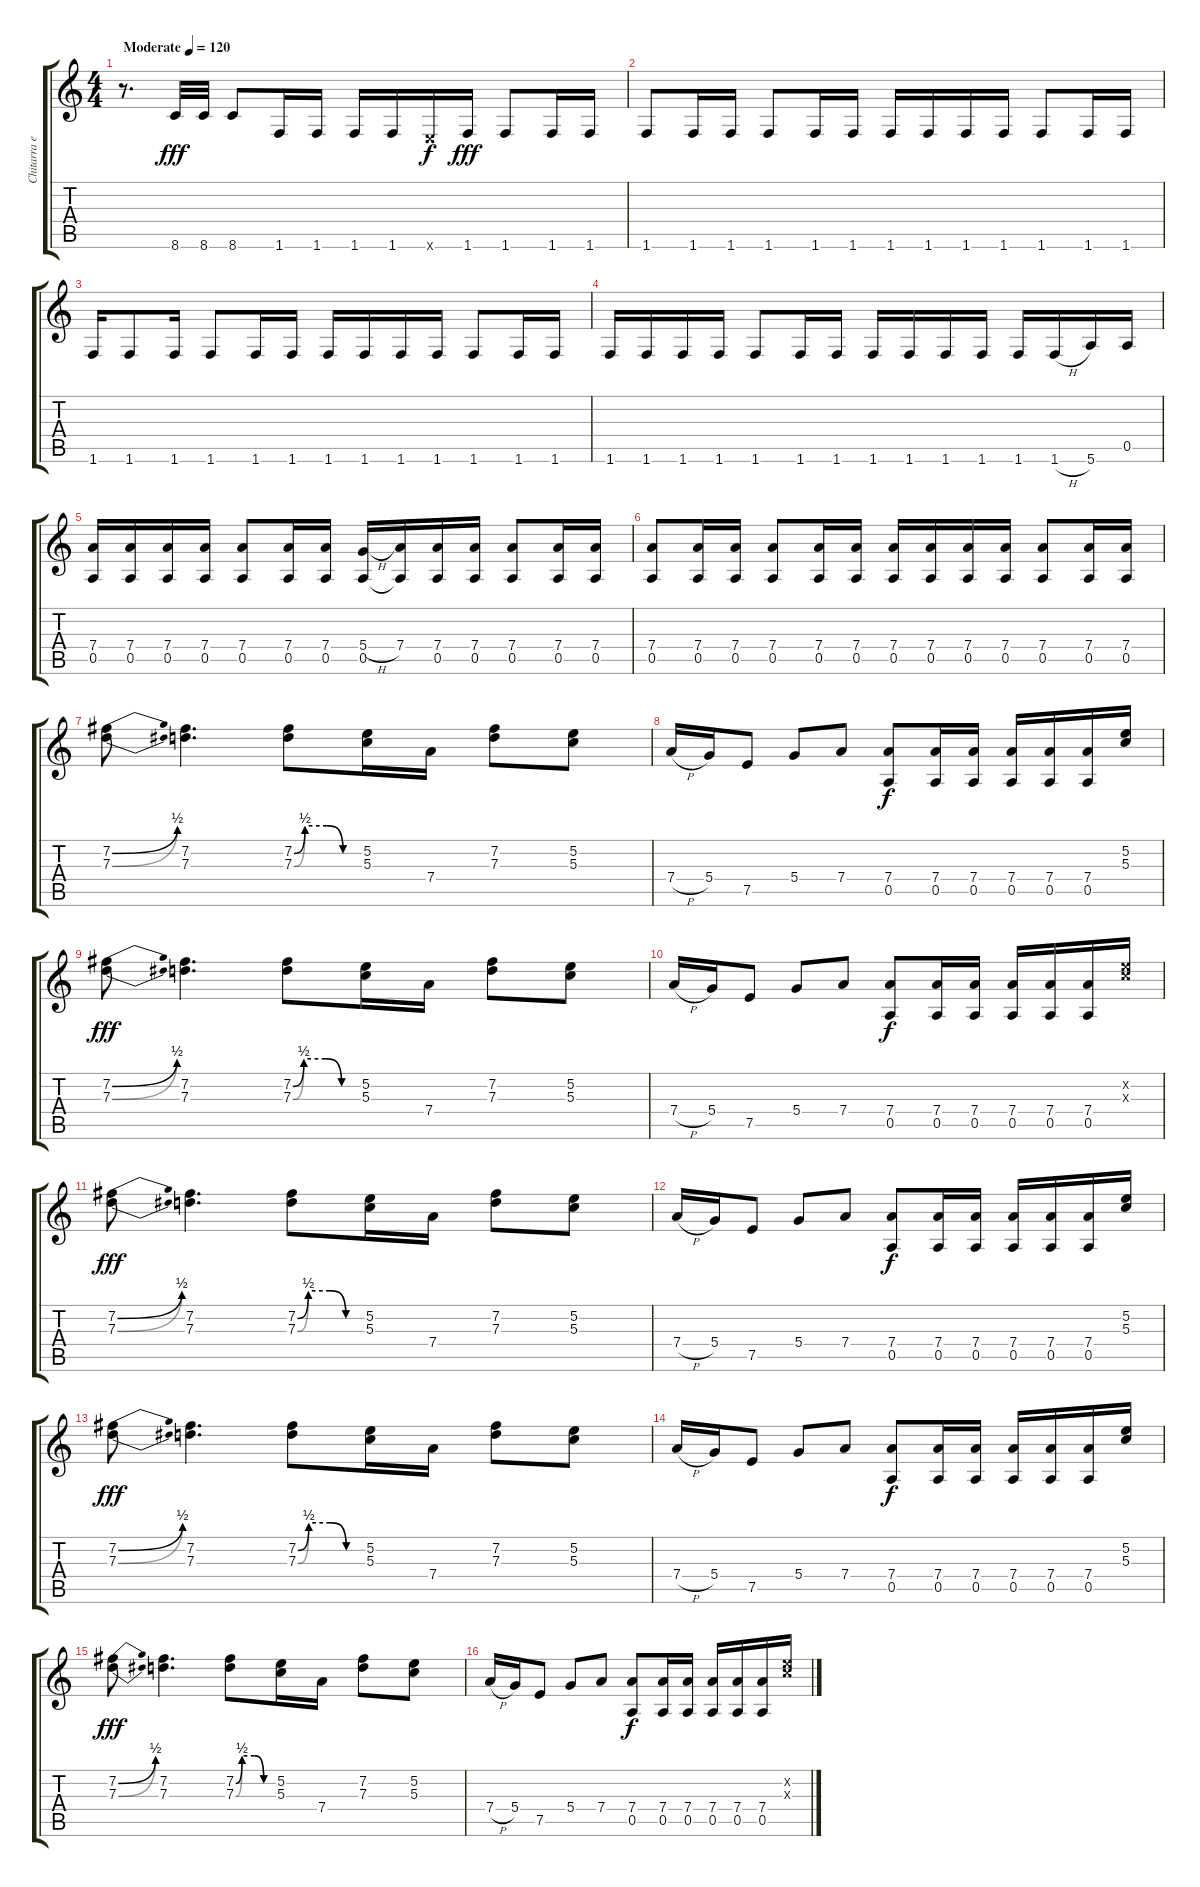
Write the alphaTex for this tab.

\track ("Chitarra elettrica" "Chitarra e") {instrument distortionguitar}
\staff {score tabs}
\tuning (E4 B3 G3 D3 A2 E2) {hide}
\ts (4 4)
\tempo (120 "Moderate")
\clef g2
\ks c
r.8{d dy fff instrument distortionguitar} 8.6.32 8.6.32 8.6.8 1.6.16 1.6.16 1.6.16 1.6.16 0.6{x}.16{dy f} 1.6.16{dy fff} 1.6.8 1.6.16 1.6.16 |
1.6.8 1.6.16 1.6.16 1.6.8 1.6.16 1.6.16 1.6.16 1.6.16 1.6.16 1.6.16 1.6.8 1.6.16 1.6.16 |
1.6.16 1.6.8 1.6.16 1.6.8 1.6.16 1.6.16 1.6.16 1.6.16 1.6.16 1.6.16 1.6.8 1.6.16 1.6.16 |
1.6.16 1.6.16 1.6.16 1.6.16 1.6.8 1.6.16 1.6.16 1.6.16 1.6.16 1.6.16 1.6.16 1.6.16 1.6{h}.16 5.6.16 0.5.16 |
(7.4 0.5).16 (7.4 0.5).16 (7.4 0.5).16 (7.4 0.5).16 (7.4 0.5).8 (7.4 0.5).16 (7.4 0.5).16 (5.4{h} 0.5).16 (7.4 0.5{t}).16 (7.4 0.5).16 (7.4 0.5).16 (7.4 0.5).8 (7.4 0.5).16 (7.4 0.5).16 |
(7.4 0.5).8 (7.4 0.5).16 (7.4 0.5).16 (7.4 0.5).8 (7.4 0.5).16 (7.4 0.5).16 (7.4 0.5).16 (7.4 0.5).16 (7.4 0.5).16 (7.4 0.5).16 (7.4 0.5).8 (7.4 0.5).16 (7.4 0.5).16 |
(7.2{be (bend 0 0 60 2)} 7.3{be (bend 0 0 60 2)}).8 (7.2 7.3).4{d} (7.2{be (custom 0 0 10 2 30 2 45 0 60 0)} 7.3{be (custom 0 0 10 2 30 2 45 0 60 0)}).8 (5.2 5.3).16 7.4.16 (7.2 7.3).8 (5.2 5.3).8 |
7.4{h}.16 5.4.16 7.5.8 5.4.8 7.4.8 (7.4 0.5).8{dy f} (7.4 0.5).16 (7.4 0.5).16 (7.4 0.5).16 (7.4 0.5).16 (7.4 0.5).16 (5.2 5.3).16 |
(7.2{be (bend 0 0 60 2)} 7.3{be (bend 0 0 60 2)}).8{dy fff} (7.2 7.3).4{d} (7.2{be (custom 0 0 10 2 30 2 45 0 60 0)} 7.3{be (custom 0 0 10 2 30 2 45 0 60 0)}).8 (5.2 5.3).16 7.4.16 (7.2 7.3).8 (5.2 5.3).8 |
7.4{h}.16 5.4.16 7.5.8 5.4.8 7.4.8 (7.4 0.5).8{dy f} (7.4 0.5).16 (7.4 0.5).16 (7.4 0.5).16 (7.4 0.5).16 (7.4 0.5).16 (5.2{x} 5.3{x}).16 |
(7.2{be (bend 0 0 60 2)} 7.3{be (bend 0 0 60 2)}).8{dy fff} (7.2 7.3).4{d} (7.2{be (custom 0 0 10 2 30 2 45 0 60 0)} 7.3{be (custom 0 0 10 2 30 2 45 0 60 0)}).8 (5.2 5.3).16 7.4.16 (7.2 7.3).8 (5.2 5.3).8 |
7.4{h}.16 5.4.16 7.5.8 5.4.8 7.4.8 (7.4 0.5).8{dy f} (7.4 0.5).16 (7.4 0.5).16 (7.4 0.5).16 (7.4 0.5).16 (7.4 0.5).16 (5.2 5.3).16 |
(7.2{be (bend 0 0 60 2)} 7.3{be (bend 0 0 60 2)}).8{dy fff} (7.2 7.3).4{d} (7.2{be (custom 0 0 10 2 30 2 45 0 60 0)} 7.3{be (custom 0 0 10 2 30 2 45 0 60 0)}).8 (5.2 5.3).16 7.4.16 (7.2 7.3).8 (5.2 5.3).8 |
7.4{h}.16 5.4.16 7.5.8 5.4.8 7.4.8 (7.4 0.5).8{dy f} (7.4 0.5).16 (7.4 0.5).16 (7.4 0.5).16 (7.4 0.5).16 (7.4 0.5).16 (5.2 5.3).16 |
(7.2{be (bend 0 0 60 2)} 7.3{be (bend 0 0 60 2)}).8{dy fff} (7.2 7.3).4{d} (7.2{be (custom 0 0 10 2 30 2 45 0 60 0)} 7.3{be (custom 0 0 10 2 30 2 45 0 60 0)}).8 (5.2 5.3).16 7.4.16 (7.2 7.3).8 (5.2 5.3).8 |
7.4{h}.16 5.4.16 7.5.8 5.4.8 7.4.8 (7.4 0.5).8{dy f} (7.4 0.5).16 (7.4 0.5).16 (7.4 0.5).16 (7.4 0.5).16 (7.4 0.5).16 (5.2{x} 5.3{x}).16
